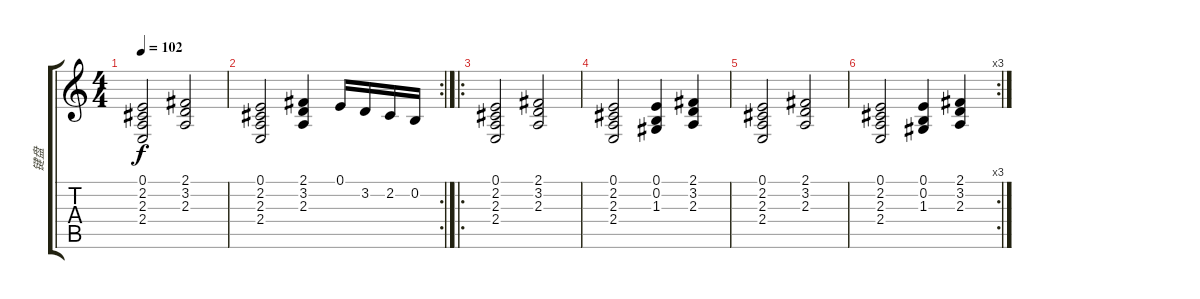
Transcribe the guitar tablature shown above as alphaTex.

\track ("键盘" "键盘") {instrument electricpiano1}
\staff {score tabs}
\tuning (E4 B3 G3 D3 A2 E2) {hide}
\ts (4 4)
\tempo 102
\clef g2
\ks c
(0.1 2.2 2.3 2.4).2{dy f} (2.1 3.2 2.3).2 |
\rc 2
(0.1 2.2 2.3 2.4).2 (2.1 3.2 2.3).4 0.1.16 3.2.16 2.2.16 0.2.16 |
\ro
(0.1 2.2 2.3 2.4).2 (2.1 3.2 2.3).2 |
(0.1 2.2 2.3 2.4).2 (0.1 0.2 1.3).4 (2.1 3.2 2.3).4 |
(0.1 2.2 2.3 2.4).2 (2.1 3.2 2.3).2 |
\rc 3
(0.1 2.2 2.3 2.4).2 (0.1 0.2 1.3).4 (2.1 3.2 2.3).4
